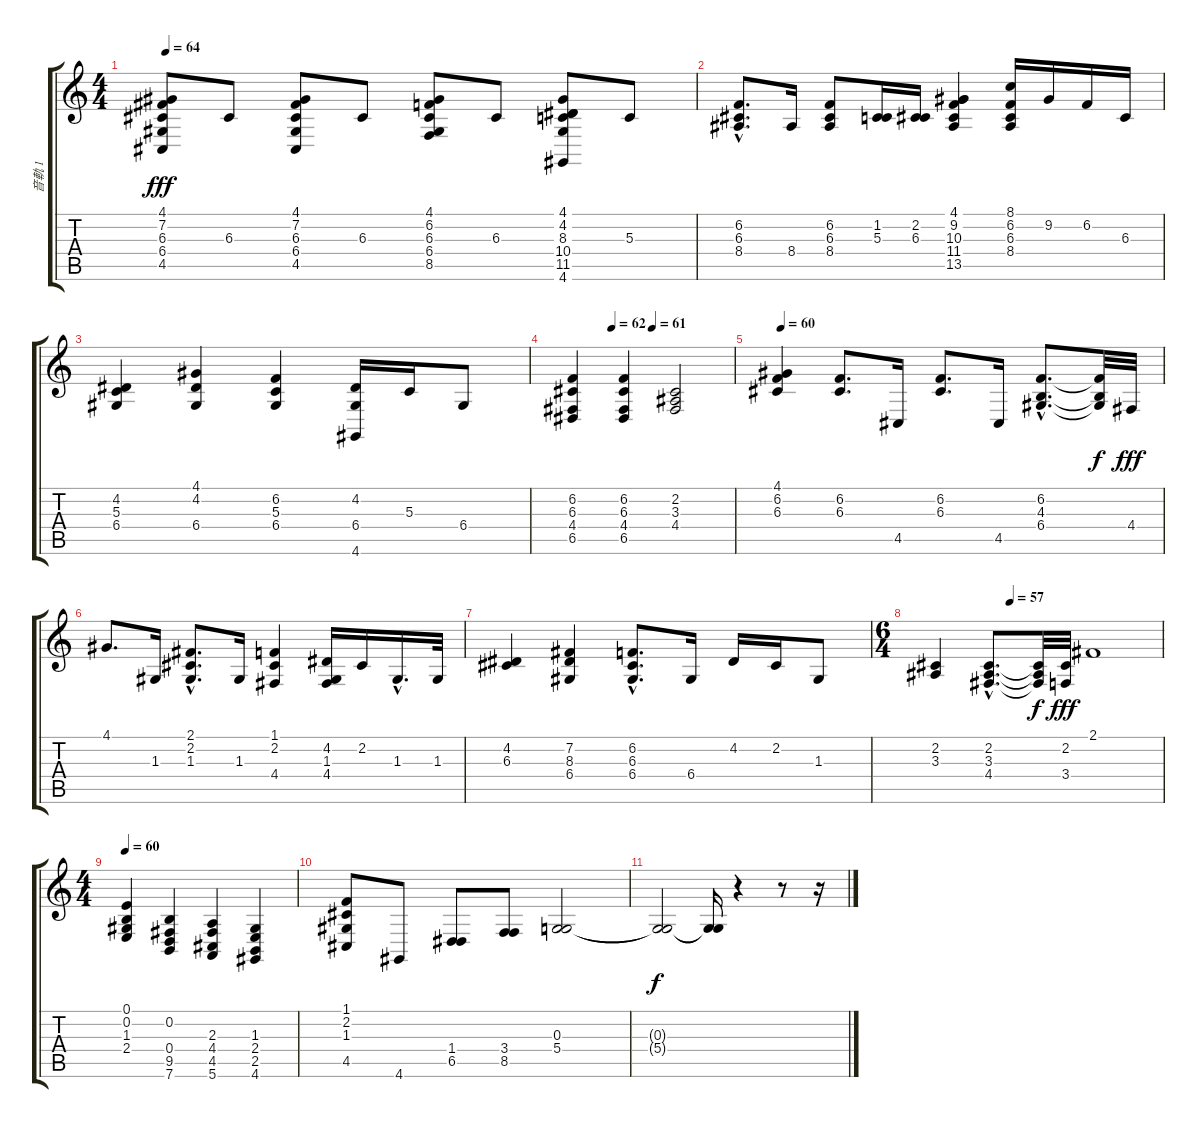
\track ("音軌 1" "音軌 1") {instrument acousticgrandpiano}
\staff {score tabs}
\tuning (E4 B3 G3 D3 A2 E2) {hide}
\ts (4 4)
\tempo 64
\clef g2
\ks c
(4.1 7.2 6.3 6.4 4.5).8{dy fff} 6.3.8 (4.1 7.2 6.3 6.4 4.5).8 6.3.8 (4.1 6.2 6.3 6.4 8.5).8 6.3.8 (4.1 4.2 8.3 10.4 11.5 4.6).8 5.3.8 |
(6.2 6.3 8.4{hac}).8{d} 8.4.16 (6.2 6.3 8.4).8 (1.2 5.3).16 (2.2 6.3).16 (4.1 9.2 10.3 11.4 13.5).4 (8.1 6.2 6.3 8.4).16 9.2.16 6.2.16 6.3.16 |
(4.2 5.3 6.4).4 (4.1 4.2 6.4).4 (6.2 5.3 6.4).4 (4.2 6.4 4.6).16 5.3.16 6.4.8 |
\tempo (62 0.25)
\tempo (61 0.5)
(6.2 6.3 4.4 6.5).4 (6.2 6.3 4.4 6.5).4 (2.2 3.3 4.4).2 |
\tempo 60
(4.1 6.2 6.3).4 (6.2 6.3).8{d} 4.5.16 (6.2 6.3).8{d} 4.5.16 (6.2{hac} 4.3{hac} 6.4{hac}).8{d} (6.2{t} 4.3{t} 6.4{t}).32{dy f} 4.4.32{dy fff} |
4.1.8{d} 1.3.16 (2.1 2.2 1.3{hac}).8{d} 1.3.16 (1.1 2.2 4.4).4 (4.2 1.3 4.4).16 2.2.16 1.3{hac}.16{d} 1.3.32 |
(4.2 6.3).4 (7.2 8.3 6.4).4 (6.2 6.3 6.4{hac}).8{d} 6.4.16 4.2.16 2.2.16 1.3.8 |
\ts (6 4)
\tempo (57 0.3333333333333333)
(2.2 3.3).4 (2.2{hac} 3.3{hac} 4.4{hac}).8{d} (2.2{t} 3.3{t} 4.4{t}).32{dy f} (2.2 3.4).32{dy fff} 2.1.1 |
\ts (4 4)
\tempo 60
(0.1 0.2 1.3 2.4).4 (0.2 0.4 9.5 7.6).4 (2.3 4.4 4.5 5.6).4 (1.3 2.4 2.5 4.6).4 |
(1.1 2.2 1.3 4.5).8 4.6.8 (1.4 6.5).8 (3.4 8.5).8 (0.3 5.4).2 |
(0.3{t} 5.4{t}).2{dy f} (0.3{t} 5.4{t}).16 r.4 r.8 r.16
